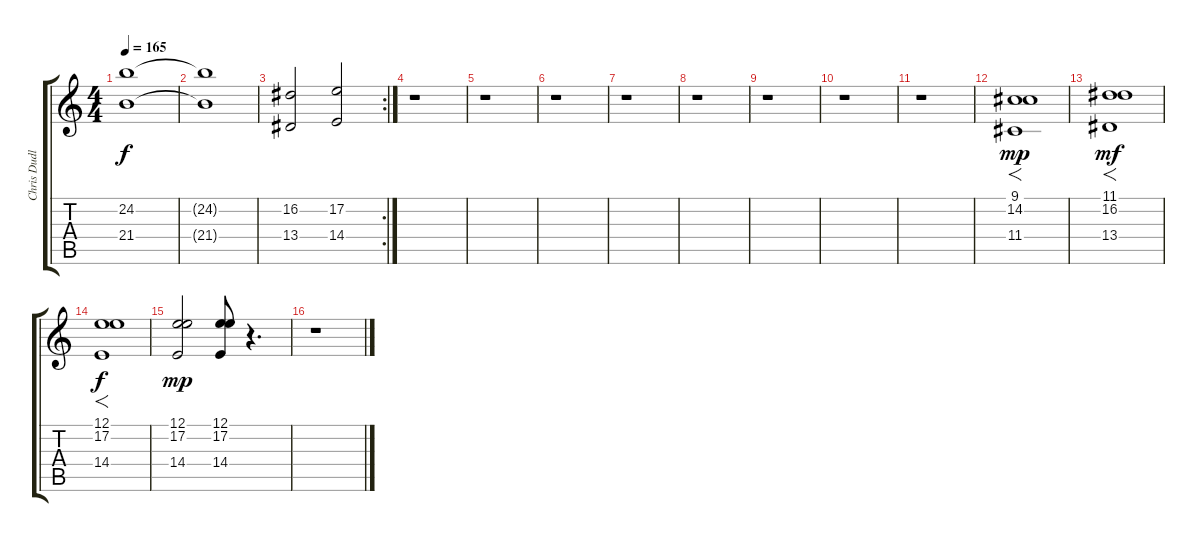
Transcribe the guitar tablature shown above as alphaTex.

\track ("Chris Dudley" "Chris Dudl") {instrument lead2sawtooth}
\staff {score tabs}
\tuning (E4 B3 G3 D3 A2 D2) {hide}
\ts (4 4)
\tempo 165
\clef g2
\ks c
(24.2{t} 21.4{t}).1{dy f} |
(24.2{t} 21.4{t}).1 |
\rc 2
(16.2 13.4).2 (17.2 14.4).2 |
r.1 |
r.1 |
r.1 |
r.1 |
r.1 |
r.1 |
r.1 |
r.1 |
(9.1 14.2 11.4).1{f dy mp} |
(11.1 16.2 13.4).1{f dy mf} |
(12.1 17.2 14.4).1{f dy f} |
(12.1 17.2 14.4).2{dy mp} (12.1 17.2 14.4).8 r.4{d} |
r.1
